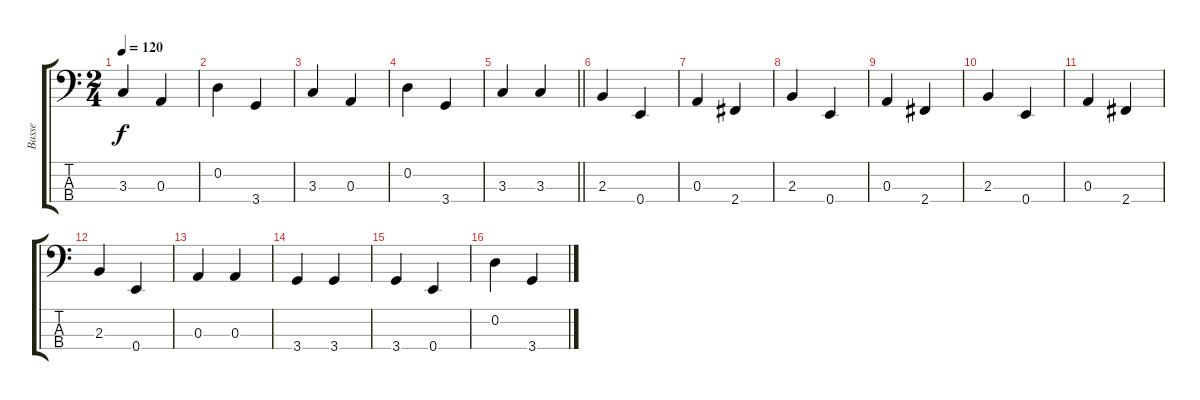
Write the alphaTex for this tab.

\track ("Basse" "Basse") {instrument acousticbass}
\staff {score tabs}
\tuning (G2 D2 A1 E1) {hide}
\ts (2 4)
\tempo 120
\clef f4
\ks c
3.3.4{dy f} 0.3.4 |
0.2.4 3.4.4 |
3.3.4 0.3.4 |
0.2.4 3.4.4 |
\barLineRight lightlight
3.3.4 3.3.4 |
2.3.4 0.4.4 |
0.3.4 2.4.4 |
2.3.4 0.4.4 |
0.3.4 2.4.4 |
2.3.4 0.4.4 |
0.3.4 2.4.4 |
2.3.4 0.4.4 |
0.3.4 0.3.4 |
3.4.4 3.4.4 |
3.4.4 0.4.4 |
0.2.4 3.4.4
